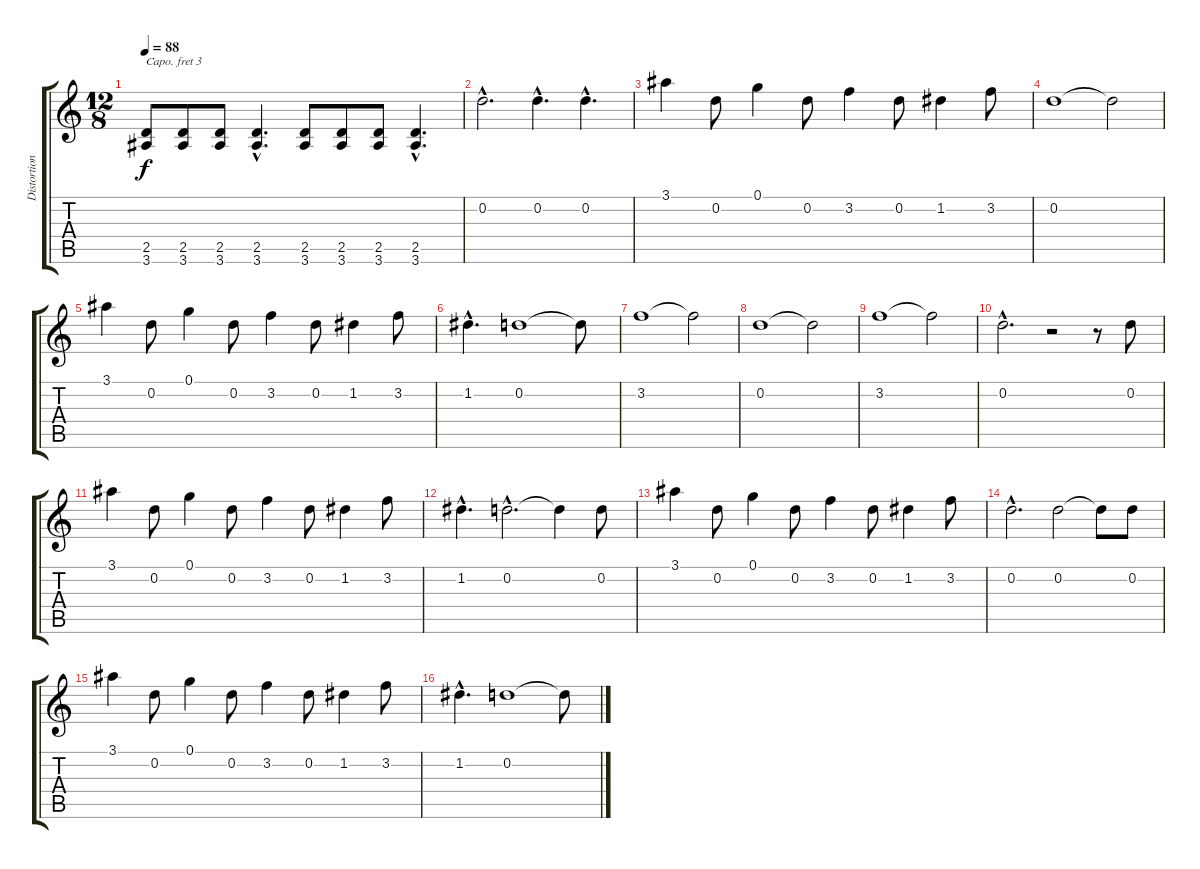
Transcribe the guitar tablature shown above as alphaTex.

\track ("Distortion" "Distortion") {instrument distortionguitar}
\staff {score tabs}
\capo 3
\tuning (E4 B3 G3 D3 A2 E2) {hide}
\ts (12 8)
\tempo 88
\clef g2
\ks c
(2.5 3.6).8{dy f} (2.5 3.6).8 (2.5 3.6).8 (2.5{hac} 3.6{hac}).4{d} (2.5 3.6).8 (2.5 3.6).8 (2.5 3.6).8 (2.5{hac} 3.6{hac}).4{d} |
0.2{hac}.2{d} 0.2{hac}.4{d} 0.2{hac}.4{d} |
3.1.4 0.2.8 0.1.4 0.2.8 3.2.4 0.2.8 1.2.4 3.2.8 |
0.2.1 0.2{t}.2 |
3.1.4 0.2.8 0.1.4 0.2.8 3.2.4 0.2.8 1.2.4 3.2.8 |
1.2{hac}.4{d} 0.2.1 0.2{t}.8 |
3.2.1 3.2{t}.2 |
0.2.1 0.2{t}.2 |
3.2.1 3.2{t}.2 |
0.2{hac}.2{d} r.2 r.8 0.2.8 |
3.1.4 0.2.8 0.1.4 0.2.8 3.2.4 0.2.8 1.2.4 3.2.8 |
1.2{hac}.4{d} 0.2{hac}.2{d} 0.2{t}.4 0.2.8 |
3.1.4 0.2.8 0.1.4 0.2.8 3.2.4 0.2.8 1.2.4 3.2.8 |
0.2{hac}.2{d} 0.2.2 0.2{t}.8 0.2.8 |
3.1.4 0.2.8 0.1.4 0.2.8 3.2.4 0.2.8 1.2.4 3.2.8 |
1.2{hac}.4{d} 0.2.1 0.2{t}.8
